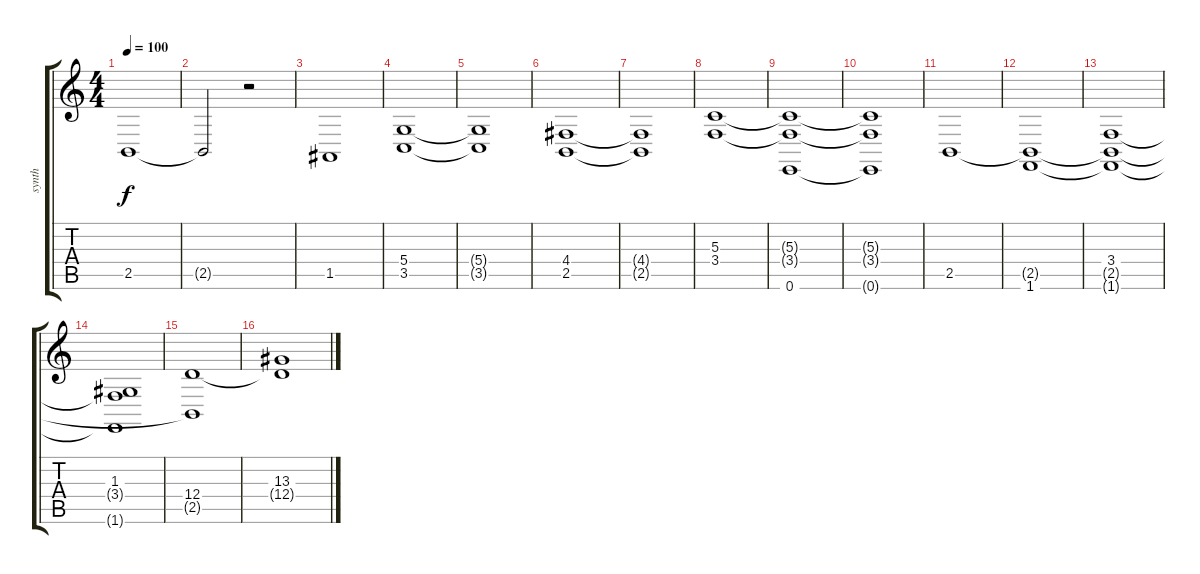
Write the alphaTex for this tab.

\track ("synth" "synth") {instrument stringensemble2}
\staff {score tabs}
\tuning (E4 B3 G3 D3 A2 E2) {hide}
\ts (4 4)
\tempo 100
\clef g2
\ks c
2.5.1{dy f instrument stringensemble2} |
2.5{t}.2 r.2 |
1.5.1 |
(5.4 3.5).1 |
(5.4{t} 3.5{t}).1 |
(4.4 2.5).1 |
(4.4{t} 2.5{t}).1 |
(5.3 3.4).1 |
(5.3{t} 3.4{t} 0.6).1 |
(5.3{t} 3.4{t} 0.6{t}).1 |
2.5.1 |
(2.5{t} 1.6).1 |
(3.4 2.5{t} 1.6{t}).1 |
(1.3 3.4{t} 1.6{t}).1 |
(12.4 2.5{t}).1 |
(13.3 12.4{t}).1
